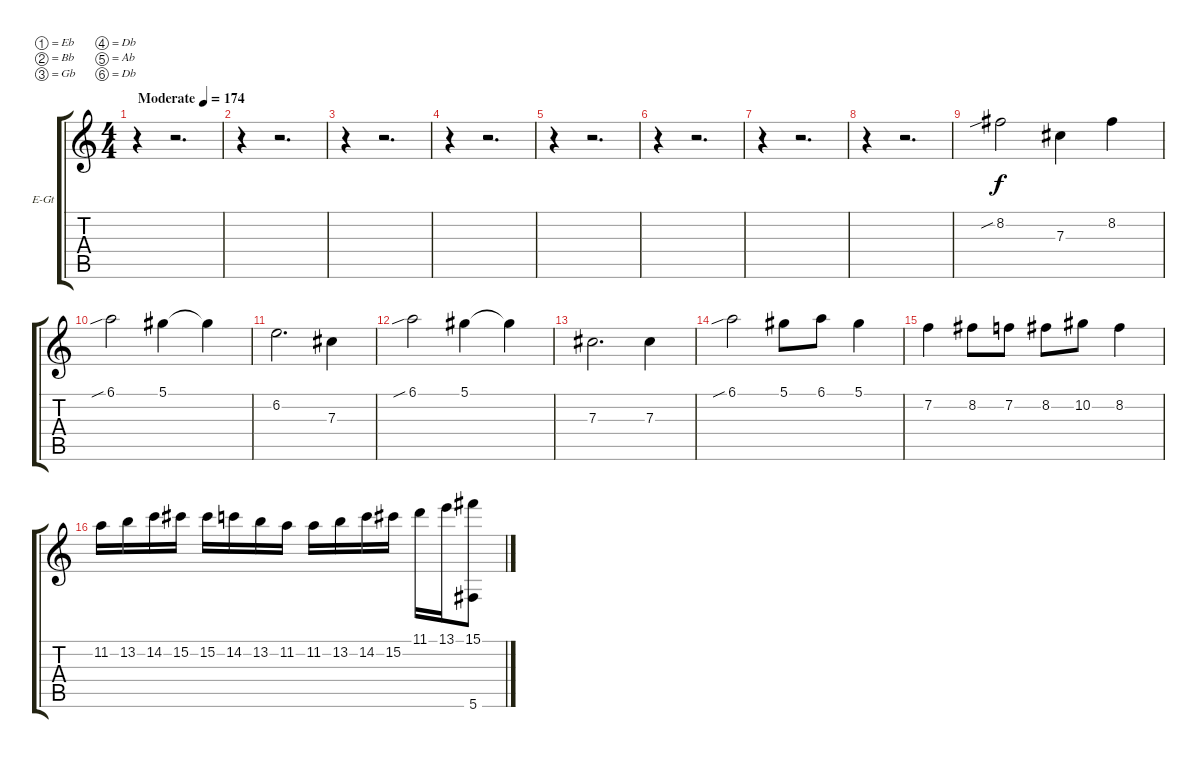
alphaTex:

\bracketExtendMode groupsimilarinstruments
\firstSystemTrackNameOrientation horizontal
\otherSystemsTrackNameOrientation horizontal
\track ("Guitar 2" "E-Gt") {solo instrument distortionguitar}
\staff {score tabs}
\tuning (Eb4 Bb3 Gb3 Db3 Ab2 Db2)
\ts (4 4)
\beaming (8 2 2 2 2)
\tempo (174 "Moderate")
\clef g2
\ks c
r.4{dy f instrument distortionguitar} r.2{d} |
r.4 r.2{d} |
r.4 r.2{d} |
r.4 r.2{d} |
r.4 r.2{d} |
r.4 r.2{d} |
r.4 r.2{d} |
r.4 r.2{d} |
8.2{sib}.2 7.3.4 8.2.4 |
6.1{sib}.2 5.1.4 5.1{t}.4 |
6.2.2{d} 7.3.4 |
6.1{sib}.2 5.1.4 5.1{t}.4 |
7.3.2{d} 7.3.4 |
6.1{sib}.2 5.1.8 6.1.8 5.1.4 |
7.2.4 8.2.8 7.2.8 8.2.8 10.2.8 8.2.4 |
11.2.16 13.2.16 14.2.16 15.2.16 15.2.16 14.2.16 13.2.16 11.2.16 11.2.16 13.2.16 14.2.16 15.2.16 11.1.16 13.1.16 (15.1 5.6).8
